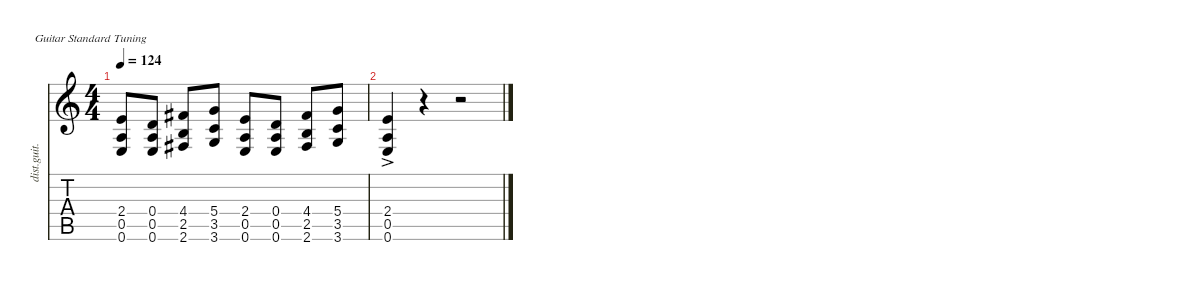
\defaultSystemsLayout 4
\hideDynamics
\bracketExtendMode nobrackets
\otherSystemsTrackNameOrientation horizontal
\track ("Guitar 2" "dist.guit.") {instrument distortionguitar}
\staff {score tabs}
\tuning (E4 B3 G3 D3 A2 E2)
\ts (4 4)
\tempo 124
\clef g2
\ks c
(2.4 0.5 0.6).8{dy f beam Up} (0.4 0.5 0.6).8{beam Up} (4.4{acc #} 2.5 2.6{acc #}).8{beam Up} (5.4 3.5 3.6).8{beam Up} (2.4 0.5 0.6).8{beam Up} (0.4 0.5 0.6).8{beam Up} (4.4{acc #} 2.5 2.6{acc #}).8{beam Up} (5.4 3.5 3.6).8{beam Up} |
(2.4{ac} 0.5{ac} 0.6{ac}).4{beam Up} r.4{beam Up} r.2{beam Up}
